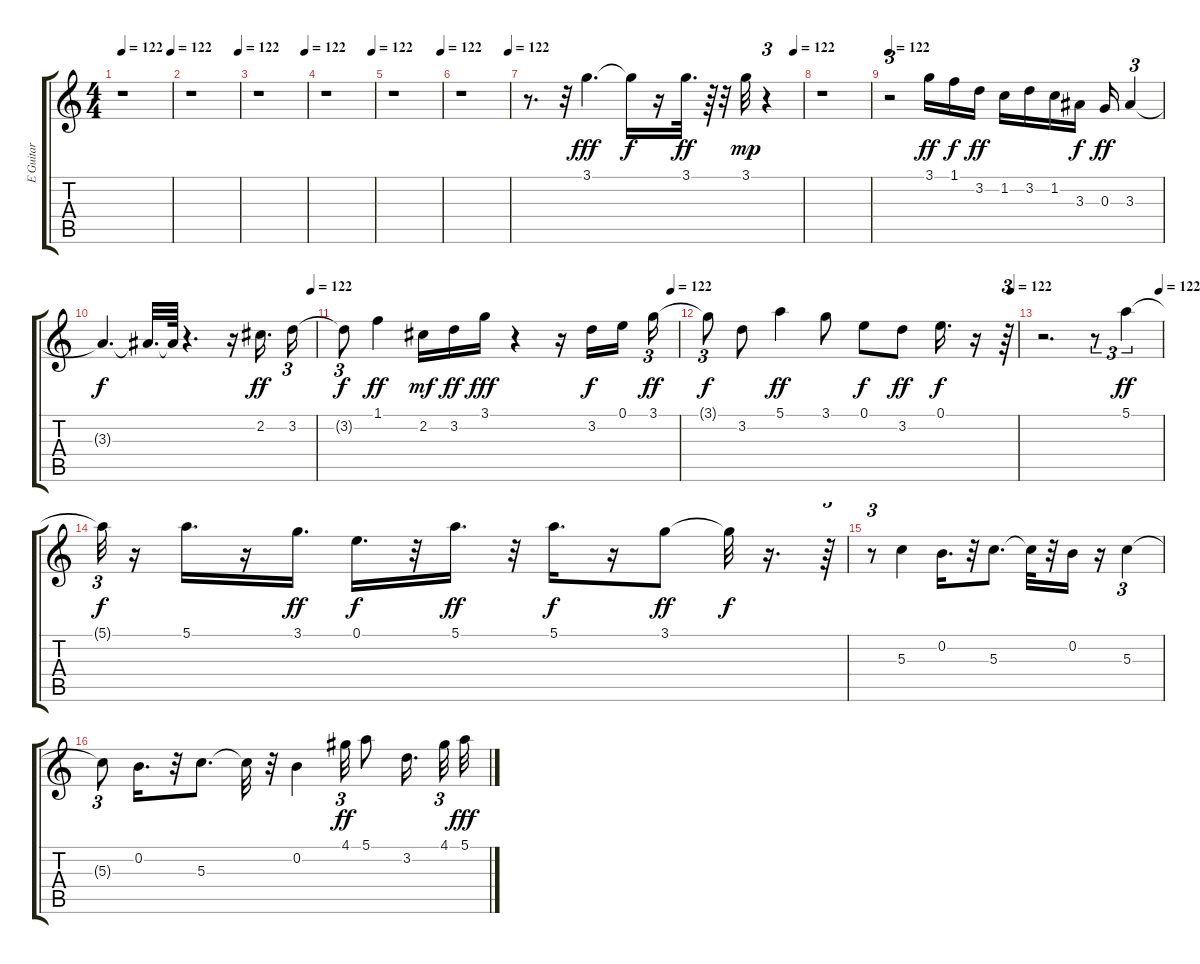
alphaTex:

\track ("E Guitar" "E Guitar") {instrument distortionguitar}
\staff {score tabs}
\tuning (E4 B3 G3 D3 A2 E2) {hide}
\ts (4 4)
\tempo 122
\tempo (122 0.9895833333333334)
\clef g2
\ks c
r.1{dy f} |
\tempo (122 0.9895833333333334)
r.1 |
\tempo (122 0.96875)
r.1 |
\tempo (122 0.9583333333333334)
r.1 |
\tempo (122 0.9895833333333334)
r.1 |
\tempo (122 0.9895833333333334)
r.1 |
\tempo (122 0.96875)
r.8{d} r.32 3.1.4{d dy fff} 3.1{t}.16{dy f} r.16 3.1.32{d dy ff} r.64 r.32 3.1.32{dy mp} r.4{tu (3 2)} |
r.1 |
\tempo 122
r.2{tu (3 2)} 3.1.16{dy ff} 1.1.16{dy f} 3.2.16{dy ff} 1.2.16 3.2.16 1.2.16 3.3.16{dy f} 0.3.16{dy ff} 3.3.4{tu (3 2)} |
\tempo (122 0.9791666666666666)
3.3{t}.4{d dy f} 3.3{t}.32{d} 3.3{t}.64 r.4{d} r.16 2.2.16{d dy ff} 3.2.16{tu (3 2)} |
\tempo (122 0.9791666666666666)
3.2{t}.8{tu (3 2) dy f} 1.1.4{dy ff} 2.2.16{dy mf} 3.2.16{dy ff} 3.1.16{dy fff} r.4 r.16 3.2.16{dy f} 0.1.16 3.1.16{tu (3 2) dy ff} |
\tempo (122 0.9791666666666666)
3.1{t}.8{tu (3 2) dy f} 3.2.8 5.1.4{dy ff} 3.1.8 0.1.8{dy f} 3.2.8{dy ff} 0.1.16{d dy f} r.16 r.64{tu (3 2)} |
\tempo (122 0.9791666666666666)
r.2{d} r.8{tu (3 2)} 5.1.4{tu (3 2) dy ff} |
5.1{t}.32{tu (3 2) dy f} r.16 5.1.16{d} r.16 3.1.16{d dy ff} 0.1.16{d dy f} r.32 5.1.16{d dy ff} r.32 5.1.16{d dy f} r.16 3.1.8{dy ff} 3.1{t}.32{dy f} r.16{d} r.64{tu (3 2)} |
r.8{tu (3 2)} 5.3.4 0.2.16{d} r.32 5.3.8{d} 5.3{t}.32 r.32 0.2.16 r.16 5.3.4{tu (3 2)} |
5.3{t}.8{tu (3 2)} 0.2.16{d} r.32 5.3.8{d} 5.3{t}.32 r.32 0.2.4 4.1.32{tu (3 2) dy ff} 5.1.8 3.2.16{d} 4.1.32{tu (3 2)} 5.1.32{dy fff}
